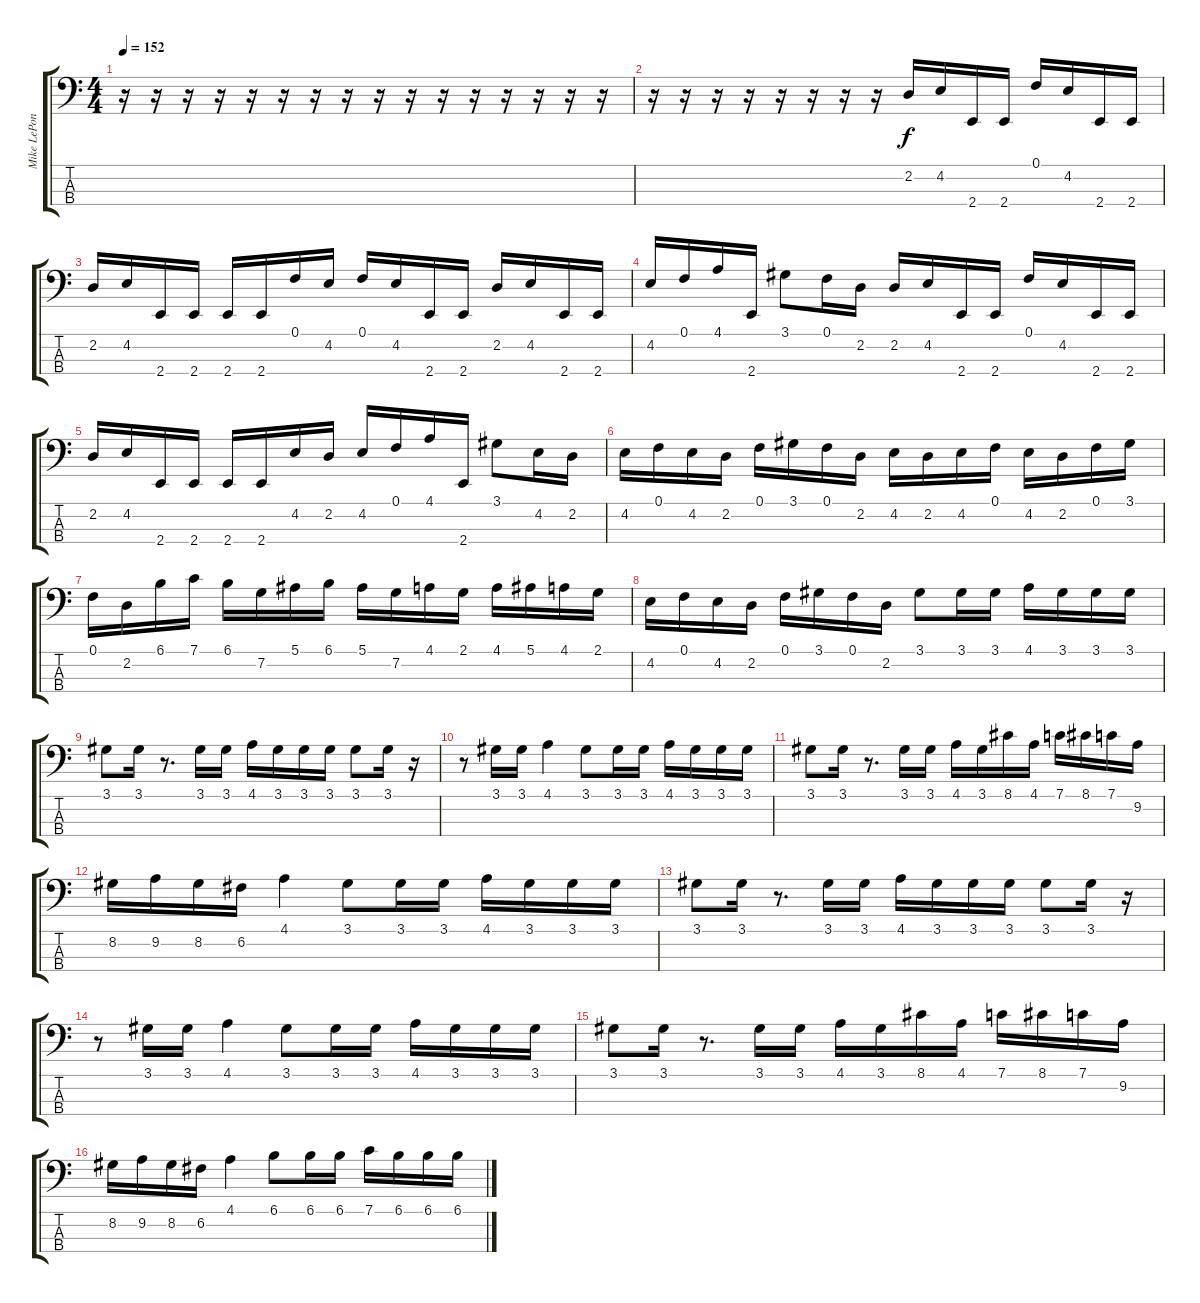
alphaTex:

\track ("Mike LePond" "Mike LePon") {instrument electricbassfinger}
\staff {score tabs}
\tuning (F2 C2 G1 D1) {hide}
\ts (4 4)
\tempo 152
\clef f4
\ks c
r.16{dy f} r.16 r.16 r.16 r.16 r.16 r.16 r.16 r.16 r.16 r.16 r.16 r.16 r.16 r.16 r.16 |
r.16 r.16 r.16 r.16 r.16 r.16 r.16 r.16 2.2.16 4.2.16 2.4.16 2.4.16 0.1.16 4.2.16 2.4.16 2.4.16 |
2.2.16 4.2.16 2.4.16 2.4.16 2.4.16 2.4.16 0.1.16 4.2.16 0.1.16 4.2.16 2.4.16 2.4.16 2.2.16 4.2.16 2.4.16 2.4.16 |
4.2.16 0.1.16 4.1.16 2.4.16 3.1.8 0.1.16 2.2.16 2.2.16 4.2.16 2.4.16 2.4.16 0.1.16 4.2.16 2.4.16 2.4.16 |
2.2.16 4.2.16 2.4.16 2.4.16 2.4.16 2.4.16 4.2.16 2.2.16 4.2.16 0.1.16 4.1.16 2.4.16 3.1.8 4.2.16 2.2.16 |
4.2.16 0.1.16 4.2.16 2.2.16 0.1.16 3.1.16 0.1.16 2.2.16 4.2.16 2.2.16 4.2.16 0.1.16 4.2.16 2.2.16 0.1.16 3.1.16 |
0.1.16 2.2.16 6.1.16 7.1.16 6.1.16 7.2.16 5.1.16 6.1.16 5.1.16 7.2.16 4.1.16 2.1.16 4.1.16 5.1.16 4.1.16 2.1.16 |
4.2.16 0.1.16 4.2.16 2.2.16 0.1.16 3.1.16 0.1.16 2.2.16 3.1.8 3.1.16 3.1.16 4.1.16 3.1.16 3.1.16 3.1.16 |
3.1.8 3.1.16 r.8{d} 3.1.16 3.1.16 4.1.16 3.1.16 3.1.16 3.1.16 3.1.8 3.1.16 r.16 |
r.8 3.1.16 3.1.16 4.1.4 3.1.8 3.1.16 3.1.16 4.1.16 3.1.16 3.1.16 3.1.16 |
3.1.8 3.1.16 r.8{d} 3.1.16 3.1.16 4.1.16 3.1.16 8.1.16 4.1.16 7.1.16 8.1.16 7.1.16 9.2.16 |
8.2.16 9.2.16 8.2.16 6.2.16 4.1.4 3.1.8 3.1.16 3.1.16 4.1.16 3.1.16 3.1.16 3.1.16 |
3.1.8 3.1.16 r.8{d} 3.1.16 3.1.16 4.1.16 3.1.16 3.1.16 3.1.16 3.1.8 3.1.16 r.16 |
r.8 3.1.16 3.1.16 4.1.4 3.1.8 3.1.16 3.1.16 4.1.16 3.1.16 3.1.16 3.1.16 |
3.1.8 3.1.16 r.8{d} 3.1.16 3.1.16 4.1.16 3.1.16 8.1.16 4.1.16 7.1.16 8.1.16 7.1.16 9.2.16 |
8.2.16 9.2.16 8.2.16 6.2.16 4.1.4 6.1.8 6.1.16 6.1.16 7.1.16 6.1.16 6.1.16 6.1.16
